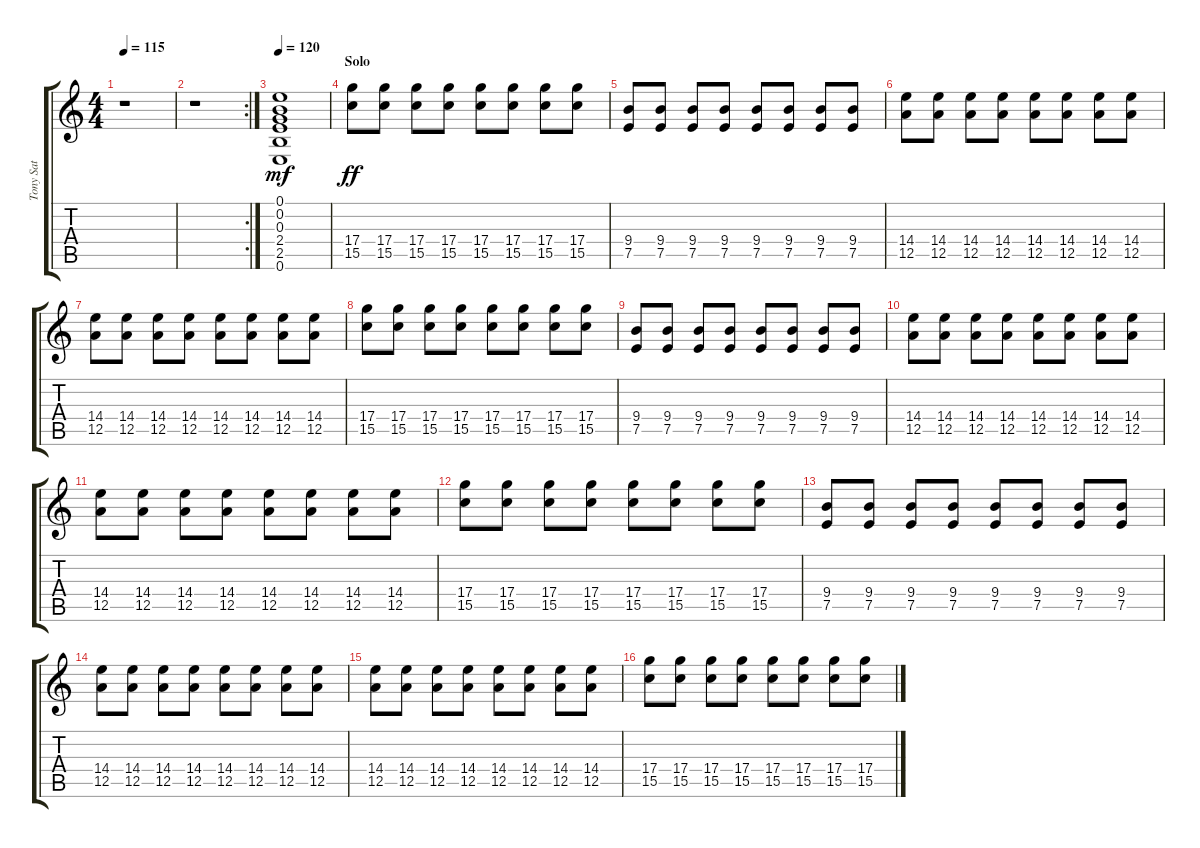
\track ("Tony Sat" "Tony Sat") {instrument distortionguitar}
\staff {score tabs}
\tuning (E4 B3 G3 D3 A2 E2) {hide}
\ts (4 4)
\tempo 115
\clef g2
\ks c
r.1{dy mf} |
\rc 2
r.1 |
\tempo 120
(0.1 0.2 0.3 2.4 2.5 0.6).1 |
\section ("" "Solo")
(17.4 15.5).8{dy ff} (17.4 15.5).8 (17.4 15.5).8 (17.4 15.5).8 (17.4 15.5).8 (17.4 15.5).8 (17.4 15.5).8 (17.4 15.5).8 |
(9.4 7.5).8 (9.4 7.5).8 (9.4 7.5).8 (9.4 7.5).8 (9.4 7.5).8 (9.4 7.5).8 (9.4 7.5).8 (9.4 7.5).8 |
(14.4 12.5).8 (14.4 12.5).8 (14.4 12.5).8 (14.4 12.5).8 (14.4 12.5).8 (14.4 12.5).8 (14.4 12.5).8 (14.4 12.5).8 |
(14.4 12.5).8 (14.4 12.5).8 (14.4 12.5).8 (14.4 12.5).8 (14.4 12.5).8 (14.4 12.5).8 (14.4 12.5).8 (14.4 12.5).8 |
(17.4 15.5).8 (17.4 15.5).8 (17.4 15.5).8 (17.4 15.5).8 (17.4 15.5).8 (17.4 15.5).8 (17.4 15.5).8 (17.4 15.5).8 |
(9.4 7.5).8 (9.4 7.5).8 (9.4 7.5).8 (9.4 7.5).8 (9.4 7.5).8 (9.4 7.5).8 (9.4 7.5).8 (9.4 7.5).8 |
(14.4 12.5).8 (14.4 12.5).8 (14.4 12.5).8 (14.4 12.5).8 (14.4 12.5).8 (14.4 12.5).8 (14.4 12.5).8 (14.4 12.5).8 |
(14.4 12.5).8 (14.4 12.5).8 (14.4 12.5).8 (14.4 12.5).8 (14.4 12.5).8 (14.4 12.5).8 (14.4 12.5).8 (14.4 12.5).8 |
(17.4 15.5).8 (17.4 15.5).8 (17.4 15.5).8 (17.4 15.5).8 (17.4 15.5).8 (17.4 15.5).8 (17.4 15.5).8 (17.4 15.5).8 |
(9.4 7.5).8 (9.4 7.5).8 (9.4 7.5).8 (9.4 7.5).8 (9.4 7.5).8 (9.4 7.5).8 (9.4 7.5).8 (9.4 7.5).8 |
(14.4 12.5).8 (14.4 12.5).8 (14.4 12.5).8 (14.4 12.5).8 (14.4 12.5).8 (14.4 12.5).8 (14.4 12.5).8 (14.4 12.5).8 |
(14.4 12.5).8 (14.4 12.5).8 (14.4 12.5).8 (14.4 12.5).8 (14.4 12.5).8 (14.4 12.5).8 (14.4 12.5).8 (14.4 12.5).8 |
(17.4 15.5).8 (17.4 15.5).8 (17.4 15.5).8 (17.4 15.5).8 (17.4 15.5).8 (17.4 15.5).8 (17.4 15.5).8 (17.4 15.5).8
